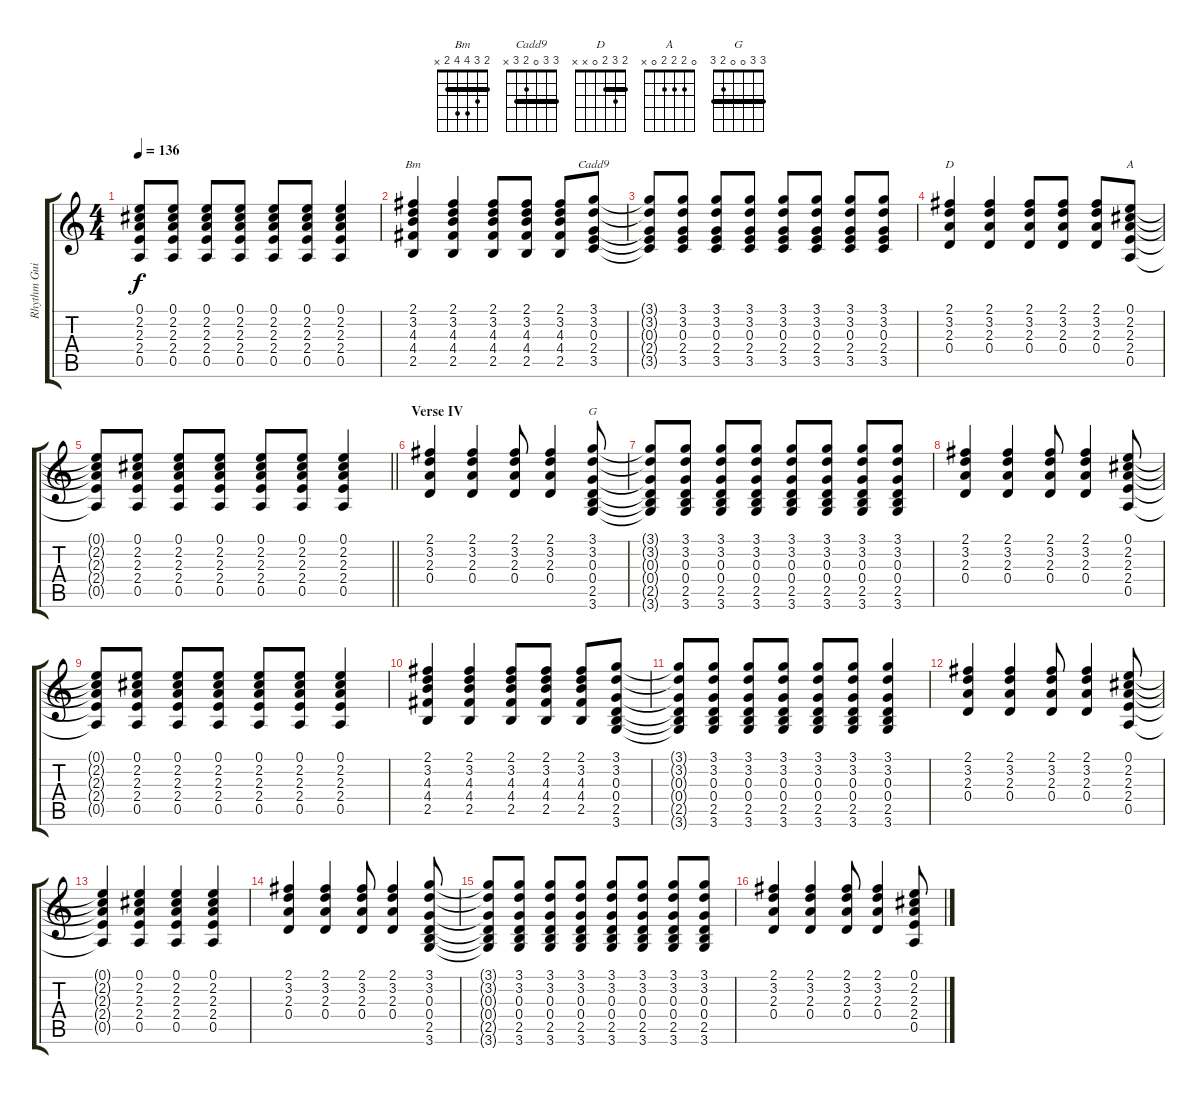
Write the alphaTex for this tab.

\track ("Rhythm Guitar" "Rhythm Gui") {instrument acousticguitarsteel}
\staff {score tabs}
\tuning (E4 B3 G3 D3 A2 E2) {hide}
\chord ("Bm" 2 3 4 4 2 x) {barre 2}
\chord ("Cadd9" 3 3 0 2 3 x) {barre 3}
\chord ("D" 2 3 2 0 x x) {barre 2}
\chord ("A" 0 2 2 2 0 x)
\chord ("G" 3 3 0 0 2 3) {barre 3}
\ts (4 4)
\tempo 136
\clef g2
\ks c
(0.1{t} 2.2{t} 2.3{t} 2.4{t} 0.5{t}).8{dy f} (0.1 2.2 2.3 2.4 0.5).8 (0.1 2.2 2.3 2.4 0.5).8 (0.1 2.2 2.3 2.4 0.5).8 (0.1 2.2 2.3 2.4 0.5).8 (0.1 2.2 2.3 2.4 0.5).8 (0.1 2.2 2.3 2.4 0.5).4 |
(2.1 3.2 4.3 4.4 2.5).4{ch "Bm"} (2.1 3.2 4.3 4.4 2.5).4 (2.1 3.2 4.3 4.4 2.5).8 (2.1 3.2 4.3 4.4 2.5).8 (2.1 3.2 4.3 4.4 2.5).8 (3.1 3.2 0.3 2.4 3.5).8{ch "Cadd9"} |
(3.1{t} 3.2{t} 0.3{t} 2.4{t} 3.5{t}).8 (3.1 3.2 0.3 2.4 3.5).8 (3.1 3.2 0.3 2.4 3.5).8 (3.1 3.2 0.3 2.4 3.5).8 (3.1 3.2 0.3 2.4 3.5).8 (3.1 3.2 0.3 2.4 3.5).8 (3.1 3.2 0.3 2.4 3.5).8 (3.1 3.2 0.3 2.4 3.5).8 |
(2.1 3.2 2.3 0.4).4{ch "D"} (2.1 3.2 2.3 0.4).4 (2.1 3.2 2.3 0.4).8 (2.1 3.2 2.3 0.4).8 (2.1 3.2 2.3 0.4).8 (0.1 2.2 2.3 2.4 0.5).8{ch "A"} |
\barLineRight lightlight
(0.1{t} 2.2{t} 2.3{t} 2.4{t} 0.5{t}).8 (0.1 2.2 2.3 2.4 0.5).8 (0.1 2.2 2.3 2.4 0.5).8 (0.1 2.2 2.3 2.4 0.5).8 (0.1 2.2 2.3 2.4 0.5).8 (0.1 2.2 2.3 2.4 0.5).8 (0.1 2.2 2.3 2.4 0.5).4 |
\section ("" "Verse IV")
(2.1 3.2 2.3 0.4).4 (2.1 3.2 2.3 0.4).4 (2.1 3.2 2.3 0.4).8 (2.1 3.2 2.3 0.4).4 (3.1 3.2 0.3 0.4 2.5 3.6).8{ch "G"} |
(3.1{t} 3.2{t} 0.3{t} 0.4{t} 2.5{t} 3.6{t}).8 (3.1 3.2 0.3 0.4 2.5 3.6).8 (3.1 3.2 0.3 0.4 2.5 3.6).8 (3.1 3.2 0.3 0.4 2.5 3.6).8 (3.1 3.2 0.3 0.4 2.5 3.6).8 (3.1 3.2 0.3 0.4 2.5 3.6).8 (3.1 3.2 0.3 0.4 2.5 3.6).8 (3.1 3.2 0.3 0.4 2.5 3.6).8 |
(2.1 3.2 2.3 0.4).4 (2.1 3.2 2.3 0.4).4 (2.1 3.2 2.3 0.4).8 (2.1 3.2 2.3 0.4).4 (0.1 2.2 2.3 2.4 0.5).8 |
(0.1{t} 2.2{t} 2.3{t} 2.4{t} 0.5{t}).8 (0.1 2.2 2.3 2.4 0.5).8 (0.1 2.2 2.3 2.4 0.5).8 (0.1 2.2 2.3 2.4 0.5).8 (0.1 2.2 2.3 2.4 0.5).8 (0.1 2.2 2.3 2.4 0.5).8 (0.1 2.2 2.3 2.4 0.5).4 |
(2.1 3.2 4.3 4.4 2.5).4 (2.1 3.2 4.3 4.4 2.5).4 (2.1 3.2 4.3 4.4 2.5).8 (2.1 3.2 4.3 4.4 2.5).8 (2.1 3.2 4.3 4.4 2.5).8 (3.1 3.2 0.3 0.4 2.5 3.6).8 |
(3.1{t} 3.2{t} 0.3{t} 0.4{t} 2.5{t} 3.6{t}).8 (3.1 3.2 0.3 0.4 2.5 3.6).8 (3.1 3.2 0.3 0.4 2.5 3.6).8 (3.1 3.2 0.3 0.4 2.5 3.6).8 (3.1 3.2 0.3 0.4 2.5 3.6).8 (3.1 3.2 0.3 0.4 2.5 3.6).8 (3.1 3.2 0.3 0.4 2.5 3.6).4 |
(2.1 3.2 2.3 0.4).4 (2.1 3.2 2.3 0.4).4 (2.1 3.2 2.3 0.4).8 (2.1 3.2 2.3 0.4).4 (0.1 2.2 2.3 2.4 0.5).8 |
(0.1{t} 2.2{t} 2.3{t} 2.4{t} 0.5{t}).4 (0.1 2.2 2.3 2.4 0.5).4 (0.1 2.2 2.3 2.4 0.5).4 (0.1 2.2 2.3 2.4 0.5).4 |
(2.1 3.2 2.3 0.4).4 (2.1 3.2 2.3 0.4).4 (2.1 3.2 2.3 0.4).8 (2.1 3.2 2.3 0.4).4 (3.1 3.2 0.3 0.4 2.5 3.6).8 |
(3.1{t} 3.2{t} 0.3{t} 0.4{t} 2.5{t} 3.6{t}).8 (3.1 3.2 0.3 0.4 2.5 3.6).8 (3.1 3.2 0.3 0.4 2.5 3.6).8 (3.1 3.2 0.3 0.4 2.5 3.6).8 (3.1 3.2 0.3 0.4 2.5 3.6).8 (3.1 3.2 0.3 0.4 2.5 3.6).8 (3.1 3.2 0.3 0.4 2.5 3.6).8 (3.1 3.2 0.3 0.4 2.5 3.6).8 |
(2.1 3.2 2.3 0.4).4 (2.1 3.2 2.3 0.4).4 (2.1 3.2 2.3 0.4).8 (2.1 3.2 2.3 0.4).4 (0.1 2.2 2.3 2.4 0.5).8
